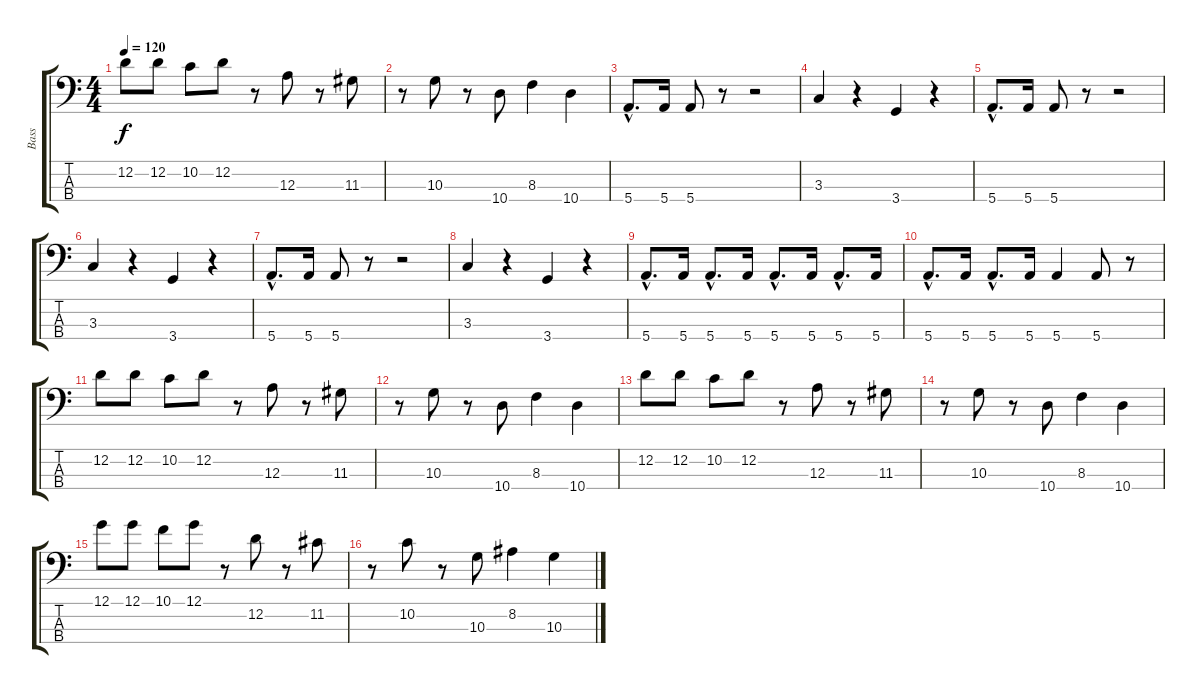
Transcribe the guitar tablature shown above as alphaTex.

\track ("Bass" "Bass") {instrument electricbassfinger}
\staff {score tabs}
\tuning (G2 D2 A1 E1) {hide}
\ts (4 4)
\tempo 120
\clef f4
\ks c
12.2.8{dy f} 12.2.8 10.2.8 12.2.8 r.8 12.3.8 r.8 11.3.8 |
r.8 10.3.8 r.8 10.4.8 8.3.4 10.4.4 |
5.4{hac}.8{d} 5.4.16 5.4.8 r.8 r.2 |
3.3.4 r.4 3.4.4 r.4 |
5.4{hac}.8{d} 5.4.16 5.4.8 r.8 r.2 |
3.3.4 r.4 3.4.4 r.4 |
5.4{hac}.8{d} 5.4.16 5.4.8 r.8 r.2 |
3.3.4 r.4 3.4.4 r.4 |
5.4{hac}.8{d} 5.4.16 5.4{hac}.8{d} 5.4.16 5.4{hac}.8{d} 5.4.16 5.4{hac}.8{d} 5.4.16 |
5.4{hac}.8{d} 5.4.16 5.4{hac}.8{d} 5.4.16 5.4.4 5.4.8 r.8 |
12.2.8 12.2.8 10.2.8 12.2.8 r.8 12.3.8 r.8 11.3.8 |
r.8 10.3.8 r.8 10.4.8 8.3.4 10.4.4 |
12.2.8 12.2.8 10.2.8 12.2.8 r.8 12.3.8 r.8 11.3.8 |
r.8 10.3.8 r.8 10.4.8 8.3.4 10.4.4 |
12.1.8 12.1.8 10.1.8 12.1.8 r.8 12.2.8 r.8 11.2.8 |
r.8 10.2.8 r.8 10.3.8 8.2.4 10.3.4
